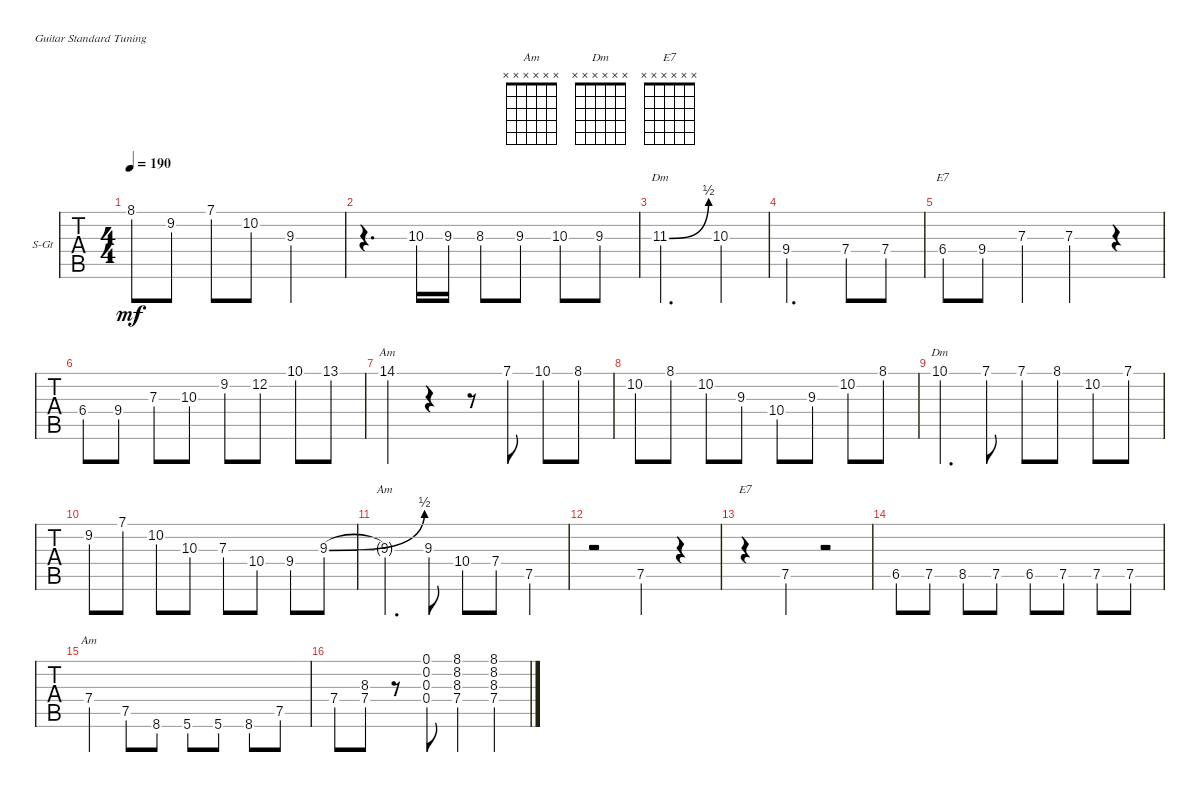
\bracketExtendMode groupsimilarinstruments
\firstSystemTrackNameOrientation horizontal
\otherSystemsTrackNameOrientation horizontal
\track ("Django" "S-Gt") {instrument acousticguitarsteel}
\staff {tabs}
\tuning (E4 B3 G3 D3 A2 E2)
\chord ("Am" x x x x x x)
\chord ("Dm" x x x x x x)
\chord ("E7" x x x x x x)
\ts (4 4)
\tempo 190
\clef g2
\ks c
8.1.8{dy mf} 9.2.8 7.1.8 10.2.8 9.3.2 |
r.4{d} 10.3.16 9.3.16 8.3.8 9.3.8 10.3.8 9.3.8 |
11.3{be (bend 0 0 14.399999999999999 2)}.2{d ch "Dm"} 10.3.4 |
9.4.2{d} 7.4.8 7.4.8 |
6.4.8{ch "E7"} 9.4.8 7.3.4 7.3.4 r.4 |
6.4.8 9.4.8 7.3.8 10.3.8 9.2.8 12.2.8 10.1.8 13.1.8 |
14.1.4{ch "Am"} r.4 r.8 7.1.8 10.1.8 8.1.8 |
10.2.8 8.1.8 10.2.8 9.3.8 10.4.8 9.3.8 10.2.8 8.1.8 |
10.1.4{d ch "Dm"} 7.1.8 7.1.8 8.1.8 10.2.8 7.1.8 |
9.2.8 7.1.8 10.2.8 10.3.8 7.3.8 10.4.8 9.4.8 9.3{be (bend 0 0 13.799999999999999 2)}.8 |
9.3{t}.4{d ch "Am"} 9.3.8 10.4.8 7.4.8 7.5.4 |
r.2 7.5.4 r.4 |
r.4{ch "E7"} 7.5.4 r.2 |
6.5.8 7.5.8 8.5.8 7.5.8 6.5.8 7.5.8 7.5.8 7.5.8 |
7.4.4{ch "Am"} 7.5.8 8.6.8 5.6.8 5.6.8 8.6.8 7.5.8 |
7.4.8 (8.3 7.4).8 r.8 (0.1 0.2 0.3 0.4).8 (8.1 8.2 8.3 7.4).4 (8.1 8.2 8.3 7.4).4
